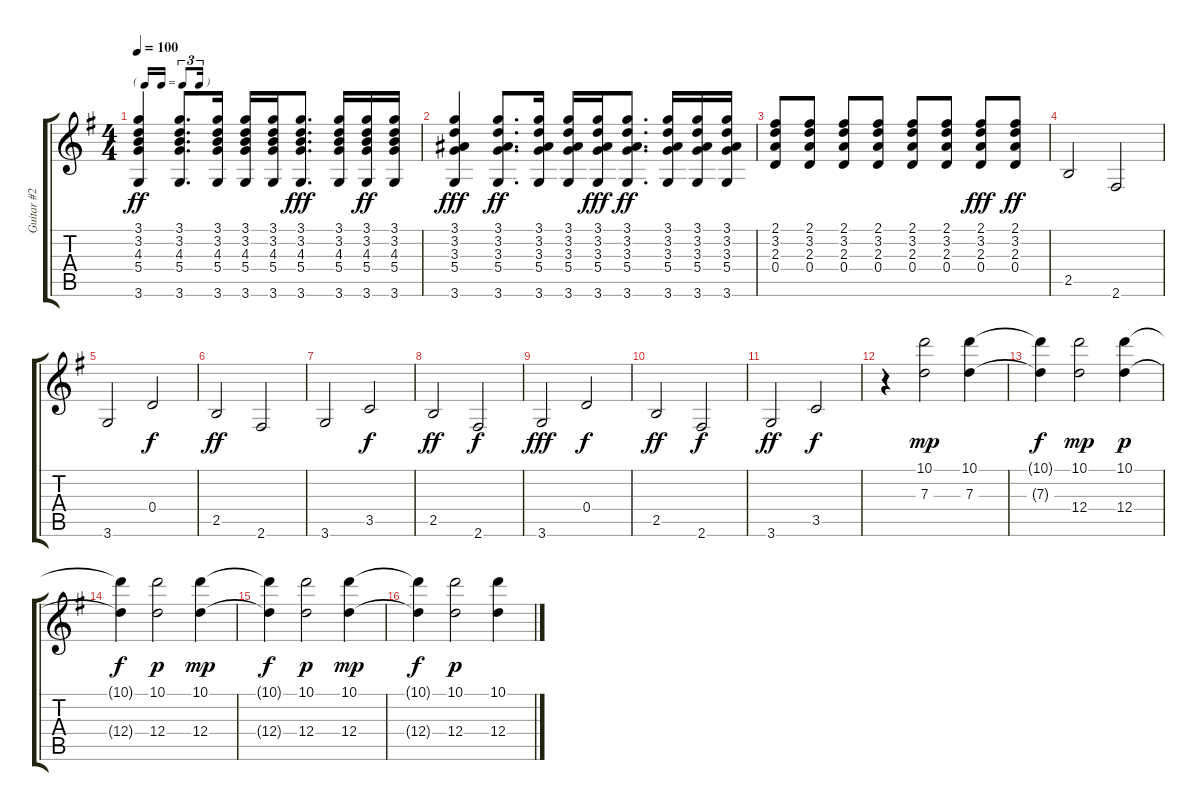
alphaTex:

\track ("Guitar #2" "Guitar #2") {instrument overdrivenguitar}
\staff {score tabs}
\tuning (E4 B3 G3 D3 A2 E2) {hide}
\ts (4 4)
\tf triplet16th
\tempo 100
\clef g2
\ks g
(3.1 3.2 4.3 5.4 3.6).4{dy ff} (3.1 3.2 4.3 5.4 3.6).8{d} (3.1 3.2 4.3 5.4 3.6).16 (3.1 3.2 4.3 5.4 3.6).16 (3.1 3.2 4.3 5.4 3.6).16 (3.1 3.2 4.3 5.4 3.6).8{d dy fff} (3.1 3.2 4.3 5.4 3.6).16 (3.1 3.2 4.3 5.4 3.6).16{dy ff} (3.1 3.2 4.3 5.4 3.6).16 |
(3.1 3.2 3.3 5.4 3.6).4{dy fff} (3.1 3.2 3.3 5.4 3.6).8{d dy ff} (3.1 3.2 3.3 5.4 3.6).16 (3.1 3.2 3.3 5.4 3.6).16 (3.1 3.2 3.3 5.4 3.6).16{dy fff} (3.1 3.2 3.3 5.4 3.6).8{d dy ff} (3.1 3.2 3.3 5.4 3.6).16 (3.1 3.2 3.3 5.4 3.6).16 (3.1 3.2 3.3 5.4 3.6).16 |
(2.1 3.2 2.3 0.4).8 (2.1 3.2 2.3 0.4).8 (2.1 3.2 2.3 0.4).8 (2.1 3.2 2.3 0.4).8 (2.1 3.2 2.3 0.4).8 (2.1 3.2 2.3 0.4).8 (2.1 3.2 2.3 0.4).8{dy fff} (2.1 3.2 2.3 0.4).8{dy ff} |
2.5.2 2.6.2 |
3.6.2 0.4.2{dy f} |
2.5.2{dy ff} 2.6.2 |
3.6.2 3.5.2{dy f} |
2.5.2{dy ff} 2.6.2{dy f} |
3.6.2{dy fff} 0.4.2{dy f} |
2.5.2{dy ff} 2.6.2{dy f} |
3.6.2{dy ff} 3.5.2{dy f} |
r.4 (10.1 7.3).2{dy mp} (10.1 7.3).4 |
(10.1{t} 7.3{t}).4{dy f} (10.1 12.4).2{dy mp} (10.1 12.4).4{dy p} |
(10.1{t} 12.4{t}).4{dy f} (10.1 12.4).2{dy p} (10.1 12.4).4{dy mp} |
(10.1{t} 12.4{t}).4{dy f} (10.1 12.4).2{dy p} (10.1 12.4).4{dy mp} |
(10.1{t} 12.4{t}).4{dy f} (10.1 12.4).2{dy p} (10.1 12.4).4
